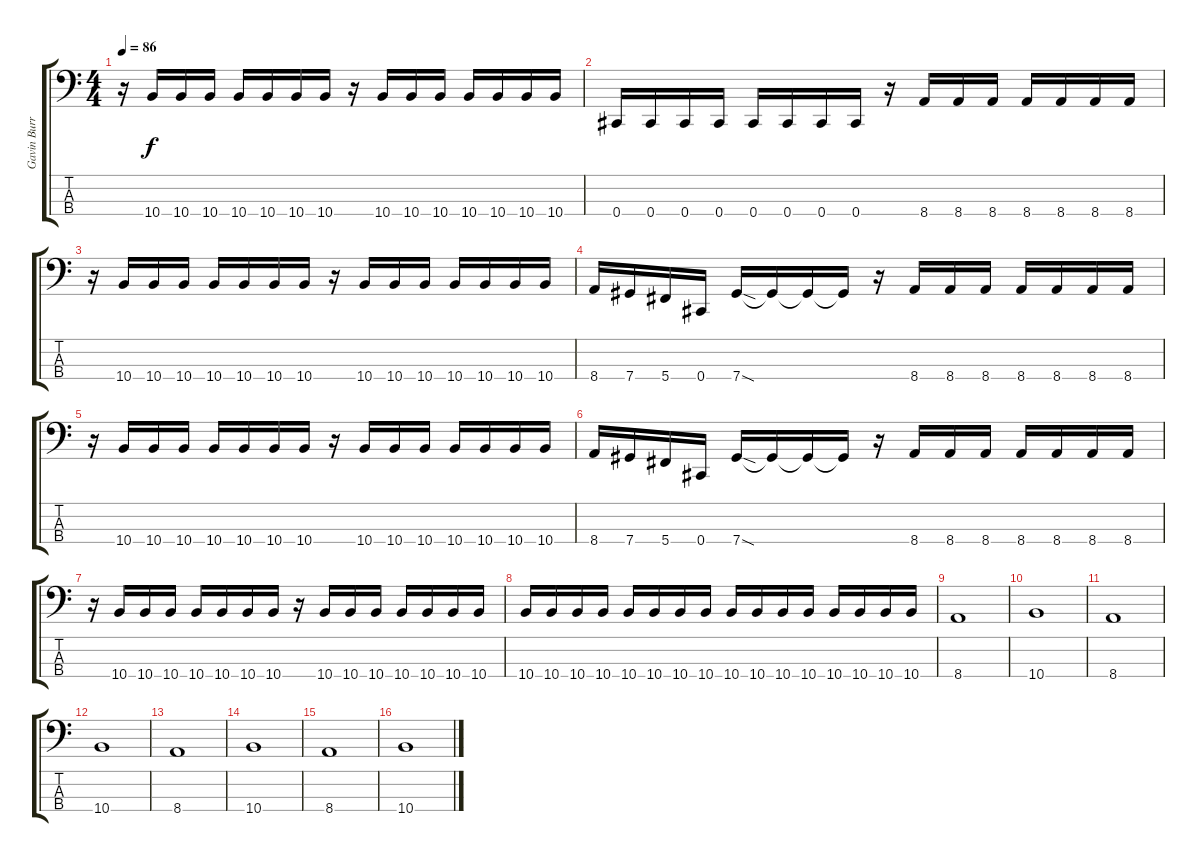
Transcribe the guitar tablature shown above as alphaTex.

\track ("Gavin Burrough" "Gavin Burr") {instrument electricbassfinger}
\staff {score tabs}
\tuning (Gb2 Db2 Ab1 Db1) {hide}
\ts (4 4)
\tempo 86
\clef f4
\ks c
r.16{dy f} 10.4.16 10.4.16 10.4.16 10.4.16 10.4.16 10.4.16 10.4.16 r.16 10.4.16 10.4.16 10.4.16 10.4.16 10.4.16 10.4.16 10.4.16 |
0.4.16 0.4.16 0.4.16 0.4.16 0.4.16 0.4.16 0.4.16 0.4.16 r.16 8.4.16 8.4.16 8.4.16 8.4.16 8.4.16 8.4.16 8.4.16 |
r.16 10.4.16 10.4.16 10.4.16 10.4.16 10.4.16 10.4.16 10.4.16 r.16 10.4.16 10.4.16 10.4.16 10.4.16 10.4.16 10.4.16 10.4.16 |
8.4.16 7.4.16 5.4.16 0.4.16 7.4{sod}.16 7.4{t}.16 7.4{t}.16 7.4{t}.16 r.16 8.4.16 8.4.16 8.4.16 8.4.16 8.4.16 8.4.16 8.4.16 |
r.16 10.4.16 10.4.16 10.4.16 10.4.16 10.4.16 10.4.16 10.4.16 r.16 10.4.16 10.4.16 10.4.16 10.4.16 10.4.16 10.4.16 10.4.16 |
8.4.16 7.4.16 5.4.16 0.4.16 7.4{sod}.16 7.4{t}.16 7.4{t}.16 7.4{t}.16 r.16 8.4.16 8.4.16 8.4.16 8.4.16 8.4.16 8.4.16 8.4.16 |
r.16 10.4.16 10.4.16 10.4.16 10.4.16 10.4.16 10.4.16 10.4.16 r.16 10.4.16 10.4.16 10.4.16 10.4.16 10.4.16 10.4.16 10.4.16 |
10.4.16 10.4.16 10.4.16 10.4.16 10.4.16 10.4.16 10.4.16 10.4.16 10.4.16 10.4.16 10.4.16 10.4.16 10.4.16 10.4.16 10.4.16 10.4.16 |
8.4.1 |
10.4.1 |
8.4.1 |
10.4.1 |
8.4.1 |
10.4.1 |
8.4.1 |
10.4.1
